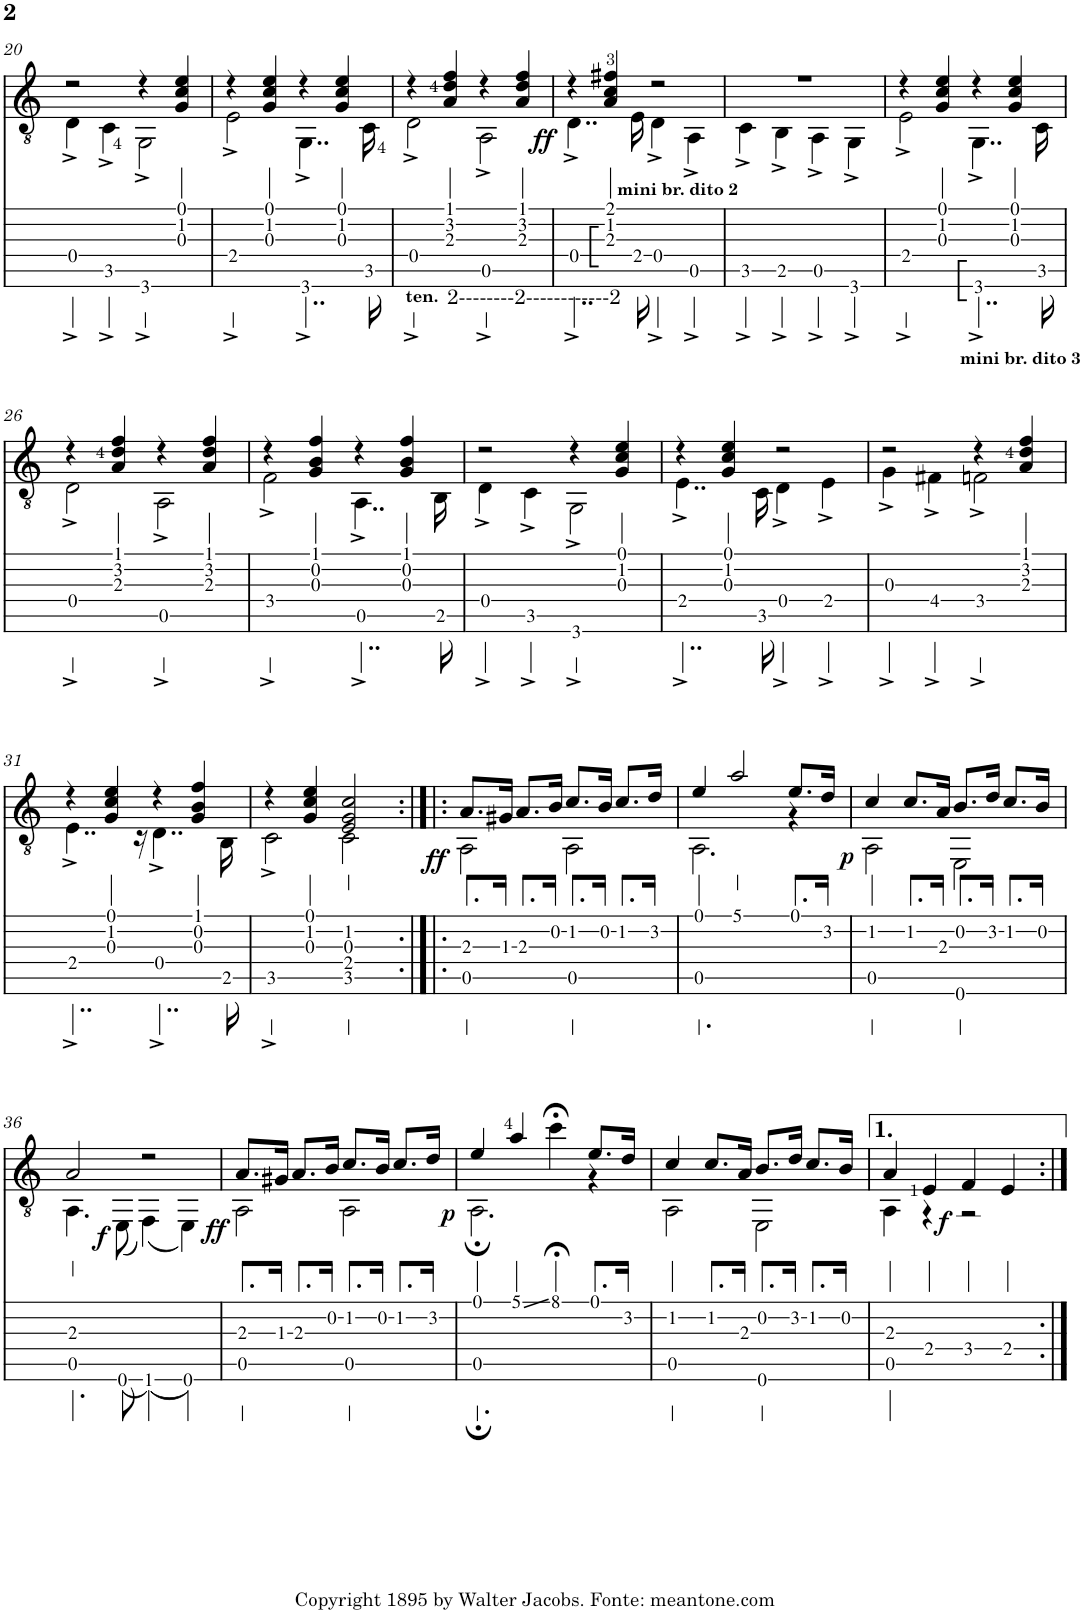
**kern	**kern	**dynam
*part2	*part1	*part1
*staff2	*staff1	*staff1
*I"Chitarra classica (Intavolatura)	*I"Chitarra classica	*
!!LO:PB:g=z
*	*clefGv2	*
*k[]	*k[]	*
*M4/4	*M4/4	*
=20	=20	=20
*^	*^	*
2r	4D^\	2r	4D^\	.
.	4C^\	.	4C^\	.
4r	2GG^\	4r	2GG^\	.
4G/ 4c/ 4e/	.	4G/ 4c/ 4e/	.	.
=21	=21	=21	=21	=21
4r	2E^\	4r	2E^\	.
4G/ 4c/ 4e/	.	4G/ 4c/ 4e/	.	.
4r	4..GG^\	4r	4..GG^\	.
4G/ 4c/ 4e/	.	4G/ 4c/ 4e/	.	.
.	16C\	.	16C\	.
=22	=22	=22	=22	=22
!LO:TX:b:B:t=ten.	!	!	!	!
4r	2D^\	4r	2D^\	.
!LO:TX:b:t=2--------2------------2	!	!	!	!
4A/ 4d/ 4f/	.	4A/ 4d/ 4f/	.	.
4r	2AA^\	4r	2AA^\	.
!	!	!	!	!LO:DY:b
4A/ 4d/ 4f/	.	4A/ 4d/ 4f/	.	ff
=23	=23	=23	=23	=23
4r	4..D^\	4r	4..D^\	.
!LO:TX:a:B:t=mini br. dito 2	!	!	!	!
4A/:: 4c/:: 4f#X/::	.	4A/ 4c/ 4f#X/	.	.
.	16E\	.	16E\	.
2r	4D^\	2r	4D^\	.
.	4AA^\	.	4AA^\	.
=24	=24	=24	=24	=24
*	*^	*	*^	*
1r	4C^\	1r	1r	4C^\	1r	.
.	4BB^\	.	.	4BB^\	.	.
.	4AA^\	.	.	4AA^\	.	.
.	4GG^\	.	.	4GG^\	.	.
*	*v	*v	*	*	*	*
*	*	*	*v	*v	*
=25	=25	=25	=25	=25
4r	2E^\	4r	2E^\	.
4G/ 4c/ 4e/	.	4G/ 4c/ 4e/	.	.
!LO:TX:b:B:t=mini br. dito 3	!	!	!	!
4r	4..GG::^\	4r	4..GG^\	.
4G/ 4c/ 4e/	.	4G/ 4c/ 4e/	.	.
.	16C\	.	16C\	.
!!LO:LB:g=z	!!
=26	=26	=26	=26	=26
4r	2D^\	4r	2D^\	.
4A/ 4d/ 4f/	.	4A/ 4d/ 4f/	.	.
4r	2AA^\	4r	2AA^\	.
4A/ 4d/ 4f/	.	4A/ 4d/ 4f/	.	.
=27	=27	=27	=27	=27
4r	2F^\	4r	2F^\	.
4G/ 4B/ 4f/	.	4G/ 4B/ 4f/	.	.
4r	4..AA^\	4r	4..AA^\	.
4G/ 4B/ 4f/	.	4G/ 4B/ 4f/	.	.
.	16BB\	.	16BB\	.
=28	=28	=28	=28	=28
2r	4D^\	2r	4D^\	.
.	4C^\	.	4C^\	.
4r	2GG^\	4r	2GG^\	.
4G/ 4c/ 4e/	.	4G/ 4c/ 4e/	.	.
=29	=29	=29	=29	=29
4r	4..E^\	4r	4..E^\	.
4G/ 4c/ 4e/	.	4G/ 4c/ 4e/	.	.
.	16C\	.	16C\	.
2r	4D^\	2r	4D^\	.
.	4E^\	.	4E^\	.
=30	=30	=30	=30	=30
2r	4G^\	2r	4G^\	.
.	4F#X^\	.	4F#X^\	.
4r	2Fn^\	4r	2Fn^\	.
4A/ 4d/ 4f/	.	4A/ 4d/ 4f/	.	.
!!LO:LB:g=z	!!
=31	=31	=31	=31	=31
4r	4..E^\	4r	4..E^\	.
4G/ 4c/ 4e/	.	4G/ 4c/ 4e/	.	.
.	16r	.	16r	.
4r	4..D^\	4r	4..D^\	.
4G/ 4B/ 4f/	.	4G/ 4B/ 4f/	.	.
.	16BB\	.	16BB\	.
=32	=32	=32	=32	=32
4r	2C^\	4r	2C^\	.
4G/ 4c/ 4e/	.	4G/ 4c/ 4e/	.	.
2E/ 2G/ 2c/	2C\	2E/ 2G/ 2c/	2C\	.
=33:|!|:	=33:|!|:	=33:|!|:	=33:|!|:	=33:|!|:
!	!	!	!	!LO:DY:b
8.A/L	2AA\	8.A/L	2AA\	ff
16G#X/Jk	.	16G#X/Jk	.	.
8.A/L	.	8.A/L	.	.
16B/Jk	.	16B/Jk	.	.
8.c/L	2AA\	8.c/L	2AA\	.
16B/Jk	.	16B/Jk	.	.
8.c/L	.	8.c/L	.	.
16d/Jk	.	16d/Jk	.	.
=34	=34	=34	=34	=34
4e/	2.AA\	4e/	2.AA\	.
2a/	.	2a/	.	.
8.e/L	4r	8.e/L	4r	.
16d/Jk	.	16d/Jk	.	.
=35	=35	=35	=35	=35
!	!	!	!	!LO:DY:b
4c/	2AA\	4c/	2AA\	p
8.c/L	.	8.c/L	.	.
16A/Jk	.	16A/Jk	.	.
8.B/L	2EE\	8.B/L	2EE\	.
16d/Jk	.	16d/Jk	.	.
8.c/L	.	8.c/L	.	.
16B/Jk	.	16B/Jk	.	.
!!LO:LB:g=z	!!
=36	=36	=36	=36	=36
2A/	4.AA\	2A/	4.AA\	.
!	!	!	!	!LO:DY:b
.	(8EE\	.	(8EE\	f
2r	(4FF\)	2r	(4FF\)	.
.	4EE\)	.	4EE\)	.
=37	=37	=37	=37	=37
!	!	!	!	!LO:DY:b
8.A/L	2AA\	8.A/L	2AA\	ff
16G#X/Jk	.	16G#X/Jk	.	.
8.A/L	.	8.A/L	.	.
16B/Jk	.	16B/Jk	.	.
8.c/L	2AA\	8.c/L	2AA\	.
16B/Jk	.	16B/Jk	.	.
8.c/L	.	8.c/L	.	.
16d/Jk	.	16d/Jk	.	.
=38	=38	=38	=38	=38
!	!	!	!	!LO:DY:b
4e/	2.AA;\	4e/	2.AA;\	p
4a/	.	4a/	.	.
4cc;</	.	4cc;<\	.	.
8.e/L	4r	8.e/L	4r	.
16d/Jk	.	16d/Jk	.	.
=39	=39	=39	=39	=39
4c/	2AA\	4c/	2AA\	.
8.c/L	.	8.c/L	.	.
16A/Jk	.	16A/Jk	.	.
8.B/L	2EE\	8.B/L	2EE\	.
16d/Jk	.	16d/Jk	.	.
8.c/L	.	8.c/L	.	.
16B/Jk	.	16B/Jk	.	.
=40	=40	=40	=40	=40
4A/	4AA\	4A/	4AA\	.
4E/	4r	4E/	4r	.
!	!	!	!	!LO:DY:b
4F/	2r	4F/	2r	f
4E/	.	4E/	.	.
*v	*v	*	*	*
*	*v	*v	*
=:|!	=:|!	=:|!
*-	*-	*-
